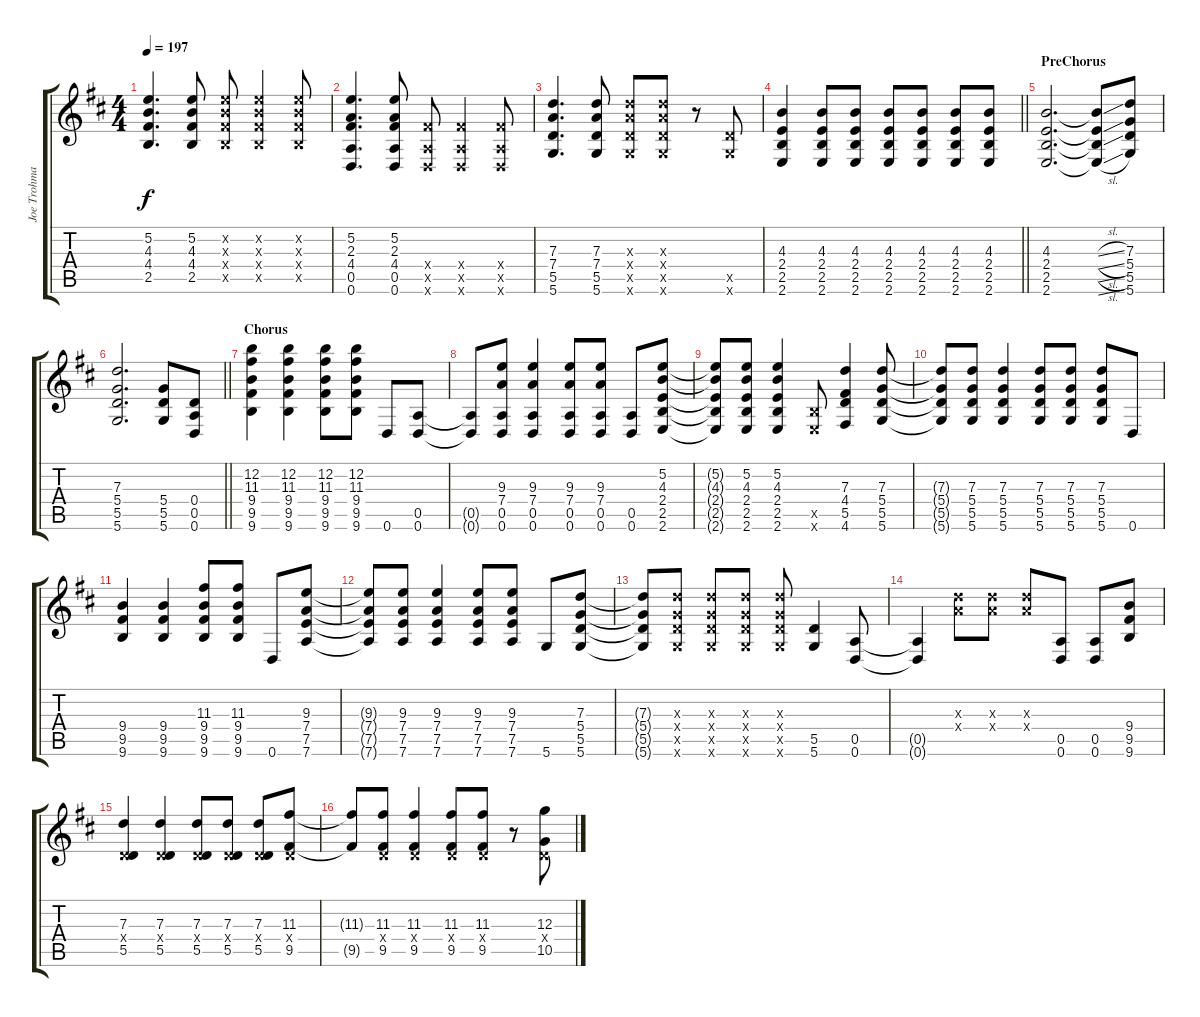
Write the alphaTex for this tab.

\track ("Joe Trohman (Lead Guitar)" "Joe Trohma") {instrument distortionguitar}
\staff {score tabs}
\tuning (E4 B3 G3 D3 A2 D2) {hide}
\ts (4 4)
\tempo 197
\clef g2
\ks d
(5.2 4.3 4.4 2.5).4{d dy f} (5.2 4.3 4.4 2.5).8 (5.2{x} 4.3{x} 4.4{x} 2.5{x}).8 (5.2{x} 4.3{x} 4.4{x} 2.5{x}).4 (5.2{x} 4.3{x} 4.4{x} 2.5{x}).8 |
(5.2 2.3 4.4 0.5 0.6).4{d} (5.2 2.3 4.4 0.5 0.6).8 (4.4{x} 0.5{x} 0.6{x}).8 (4.4{x} 0.5{x} 0.6{x}).4 (4.4{x} 0.5{x} 0.6{x}).8 |
(7.3 7.4 5.5 5.6).4{d} (7.3 7.4 5.5 5.6).8 (7.3{x} 7.4{x} 5.5{x} 5.6{x}).8 (7.3{x} 7.4{x} 5.5{x} 5.6{x}).8 r.8 (5.5{x} 5.6{x}).8 |
\barLineRight lightlight
(4.3 2.4 2.5 2.6).4 (4.3 2.4 2.5 2.6).8 (4.3 2.4 2.5 2.6).8 (4.3 2.4 2.5 2.6).8 (4.3 2.4 2.5 2.6).8 (4.3 2.4 2.5 2.6).8 (4.3 2.4 2.5 2.6).8 |
\section ("" "PreChorus")
(4.3 2.4 2.5 2.6).2{d} (4.3{sl t} 2.4{sl t} 2.5{sl t} 2.6{sl t}).8 (7.3 5.4 5.5 5.6).8 |
\barLineRight lightlight
(7.3 5.4 5.5 5.6).2{d} (5.4 5.5 5.6).8 (0.4 0.5 0.6).8 |
\section ("" "Chorus")
(12.2 11.3 9.4 9.5 9.6).4 (12.2 11.3 9.4 9.5 9.6).4 (12.2 11.3 9.4 9.5 9.6).8 (12.2 11.3 9.4 9.5 9.6).8 0.6.8 (0.5 0.6).8 |
(0.5{t} 0.6{t}).8 (9.3 7.4 0.5 0.6).8 (9.3 7.4 0.5 0.6).4 (9.3 7.4 0.5 0.6).8 (9.3 7.4 0.5 0.6).8 (0.5 0.6).8 (5.2 4.3 2.4 2.5 2.6).8 |
(5.2{t} 4.3{t} 2.4{t} 2.5{t} 2.6{t}).8 (5.2 4.3 2.4 2.5 2.6).8 (5.2 4.3 2.4 2.5 2.6).4 (2.5{x} 2.6{x}).8 (7.3 4.4 5.5 4.6).4 (7.3 5.4 5.5 5.6).8 |
(7.3{t} 5.4{t} 5.5{t} 5.6{t}).8 (7.3 5.4 5.5 5.6).8 (7.3 5.4 5.5 5.6).4 (7.3 5.4 5.5 5.6).8 (7.3 5.4 5.5 5.6).8 (7.3 5.4 5.5 5.6).8 0.6.8 |
(9.4 9.5 9.6).4 (9.4 9.5 9.6).4 (11.3 9.4 9.5 9.6).8 (11.3 9.4 9.5 9.6).8 0.6.8 (9.3 7.4 7.5 7.6).8 |
(9.3{t} 7.4{t} 7.5{t} 7.6{t}).8 (9.3 7.4 7.5 7.6).8 (9.3 7.4 7.5 7.6).4 (9.3 7.4 7.5 7.6).8 (9.3 7.4 7.5 7.6).8 5.6.8 (7.3 5.4 5.5 5.6).8 |
(7.3{t} 5.4{t} 5.5{t} 5.6{t}).8 (7.3{x} 5.4{x} 5.5{x} 5.6{x}).8 (7.3{x} 5.4{x} 5.5{x} 5.6{x}).8 (7.3{x} 5.4{x} 5.5{x} 5.6{x}).8 (7.3{x} 5.4{x} 5.5{x} 5.6{x}).8 (5.5 5.6).4 (0.5 0.6).8 |
(0.5{t} 0.6{t}).4 (7.3{x} 7.4{x}).8 (7.3{x} 7.4{x}).8 (7.3{x} 7.4{x}).8 (0.5 0.6).8 (0.5 0.6).8 (9.4 9.5 9.6).8 |
(7.3 0.4{x} 5.5).4 (7.3 0.4{x} 5.5).4 (7.3 0.4{x} 5.5).8 (7.3 0.4{x} 5.5).8 (7.3 0.4{x} 5.5).8 (11.3 0.4{x} 9.5).8 |
(11.3{t} 9.5{t}).8 (11.3 0.4{x} 9.5).8 (11.3 0.4{x} 9.5).4 (11.3 0.4{x} 9.5).8 (11.3 0.4{x} 9.5).8 r.8 (12.3 0.4{x} 10.5).8
